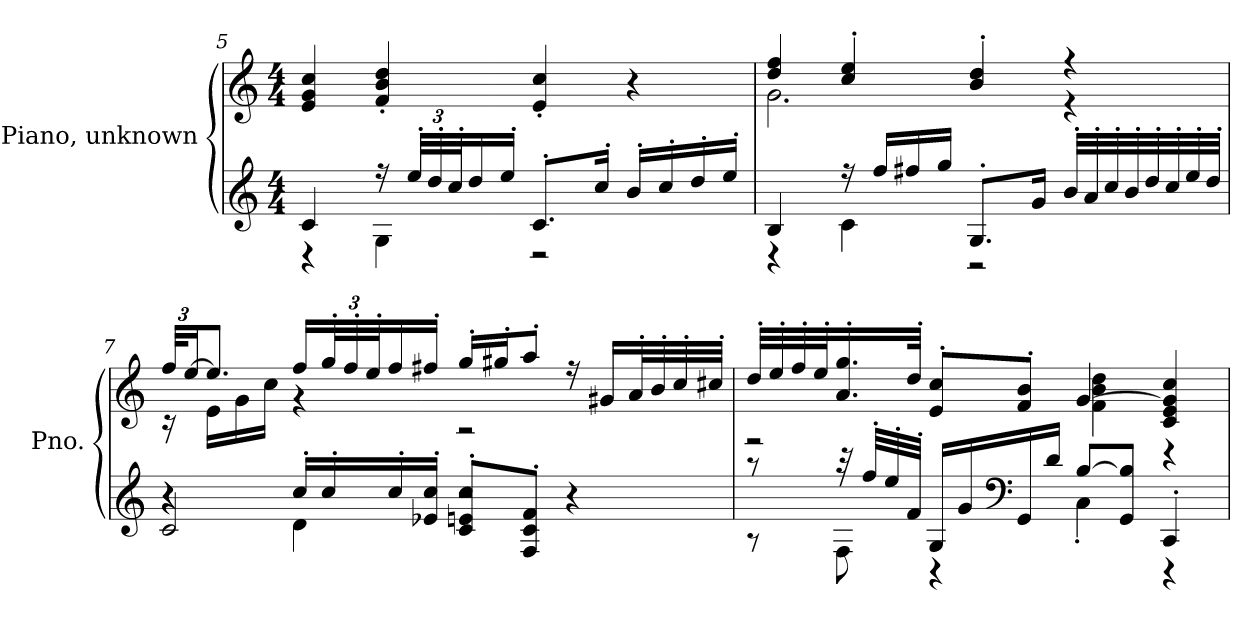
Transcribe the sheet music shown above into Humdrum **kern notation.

**kern	**kern
*part1	*part1
*staff2	*staff1
*I"Piano, unknown	*
*I'Pno.	*
!!LO:LB:g=z
*clefG2	*clefG2
*k[]	*k[]
*M4/4	*M4/4
=5	=5
*^	*
4c/	4r	4e/ 4g/ 4cc/
16r	4G\	4f/' 4b/' 4dd/'
*Xbrackettup	*	*
48ee'/LLL	.	.
48dd'/	.	.
48cc'/J	.	.
16dd/	.	.
16ee'/JJ	.	.
8.c'/L	2r	4e/' 4cc/'
16cc'/Jk	.	.
16b'/LL	.	4r
16cc'/	.	.
16dd'/	.	.
16ee'/JJ	.	.
=6	=6	=6
*	*	*^
4B/	4r	4dd/ 4ff/	2.g\
16r	4c\	4cc/' 4ee/'	.
16ff/LL	.	.	.
16ff#X/	.	.	.
16gg/JJ	.	.	.
8.G'/L	2r	4b/' 4dd/'	.
16g/Jk	.	.	.
32b'/LLL	.	4r	4r
32a'/	.	.	.
32cc'/	.	.	.
32b'/	.	.	.
32dd'/	.	.	.
32cc'/	.	.	.
32ee'/	.	.	.
32dd'/JJJ	.	.	.
!!LO:LB:g=z	!!
=7	=7	=7	=7
*	*^	*	*
*	*	*	*Xbrackettup	*
4r	4r	2c/	48ff/KLL	16r
.	.	.	[24ee/J	.
.	.	.	8.ee/J]	16e\LL
.	.	.	.	16g\
.	.	.	.	16cc\JJ
16cc'/LL	4d\	.	16ff/LL	4r
16cc'/	.	.	48gg'/L	.
.	.	.	48ff'/	.
.	.	.	48ee'/J	.
16cc'/	.	.	16ff/	.
16e-X/' 16cc/'JJ	.	.	16ff#X'/JJ	.
8c/' 8en/' 8cc/'L	2r	2r	16gg'/LL	2r
.	.	.	16gg#X'/J	.
8F/' 8c/' 8f/'J	.	.	8aa'/J	.
4r	.	.	16r	.
.	.	.	16g#X/LL	.
.	.	.	32a'/L	.
.	.	.	32b'/	.
.	.	.	32cc'/	.
.	.	.	32cc#X'/JJJ	.
*	*v	*v	*	*
=8	=8	=8	=8
8r	8r	32dd'/LLL	2r
.	.	32ee'/	.
.	.	32ff'/	.
.	.	32ee'/J	.
32r	8F\	16.a/' 16.gg/'	.
32ff'/LLL	.	.	.
32ee'/	.	.	.
32f'/JJJ	.	32dd'/JJk	.
16G/LL	4r	8e/' 8cc/'L	.
16g/	.	.	.
*clefF4	*	*	*
16GG/	.	8f/' 8b/'J	.
16d/JJ	.	.	.
[8B/L	4C'\	[4g/	4f\ 4b\ 4dd\
8GG/ 8B/]J	.	.	.
4CC'/	4r	4c/ 4e/ 4g/] 4cc/	4r
*v	*v	*	*
*	*v	*v
=	=
*-	*-
